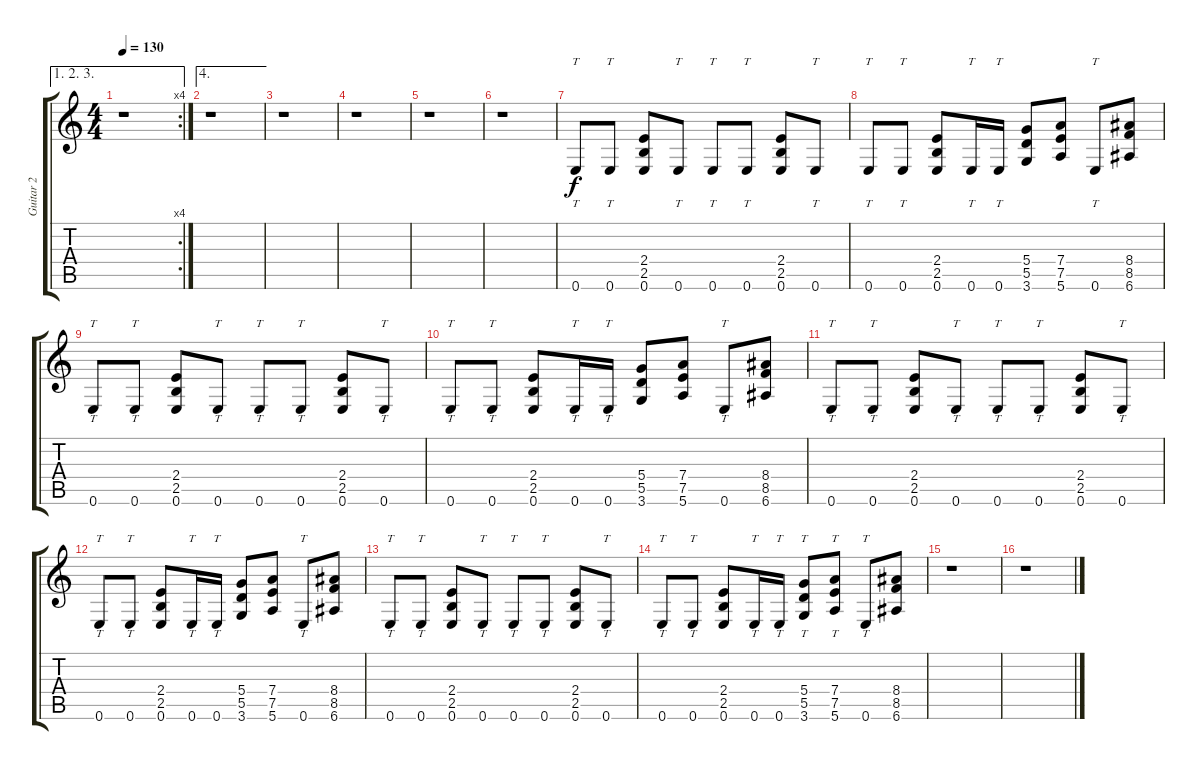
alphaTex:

\track ("Guitar 2" "Guitar 2") {instrument distortionguitar}
\staff {score tabs}
\tuning (E4 B3 G3 D3 A2 E2) {hide}
\ae (1 2 3)
\rc 4
\ts (4 4)
\tempo 130
\clef g2
\ks c
r.1{dy f} |
\ae 4
r.1 |
r.1 |
r.1 |
r.1 |
r.1 |
0.6.8{tt} 0.6.8{tt} (2.4 2.5 0.6).8 0.6.8{tt} 0.6.8{tt} 0.6.8{tt} (2.4 2.5 0.6).8 0.6.8{tt} |
0.6.8{tt} 0.6.8{tt} (2.4 2.5 0.6).8 0.6.16{tt} 0.6.16{tt} (5.4 5.5 3.6).8 (7.4 7.5 5.6).8 0.6.8{tt} (8.4 8.5 6.6).8 |
0.6.8{tt} 0.6.8{tt} (2.4 2.5 0.6).8 0.6.8{tt} 0.6.8{tt} 0.6.8{tt} (2.4 2.5 0.6).8 0.6.8{tt} |
0.6.8{tt} 0.6.8{tt} (2.4 2.5 0.6).8 0.6.16{tt} 0.6.16{tt} (5.4 5.5 3.6).8 (7.4 7.5 5.6).8 0.6.8{tt} (8.4 8.5 6.6).8 |
0.6.8{tt} 0.6.8{tt} (2.4 2.5 0.6).8 0.6.8{tt} 0.6.8{tt} 0.6.8{tt} (2.4 2.5 0.6).8 0.6.8{tt} |
0.6.8{tt} 0.6.8{tt} (2.4 2.5 0.6).8 0.6.16{tt} 0.6.16{tt} (5.4 5.5 3.6).8 (7.4 7.5 5.6).8 0.6.8{tt} (8.4 8.5 6.6).8 |
0.6.8{tt} 0.6.8{tt} (2.4 2.5 0.6).8 0.6.8{tt} 0.6.8{tt} 0.6.8{tt} (2.4 2.5 0.6).8 0.6.8{tt} |
0.6.8{tt} 0.6.8{tt} (2.4 2.5 0.6).8 0.6.16{tt} 0.6.16{tt} (5.4 5.5 3.6).8{tt} (7.4 7.5 5.6).8{tt} 0.6.8{tt} (8.4 8.5 6.6).8 |
r.1 |
r.1
